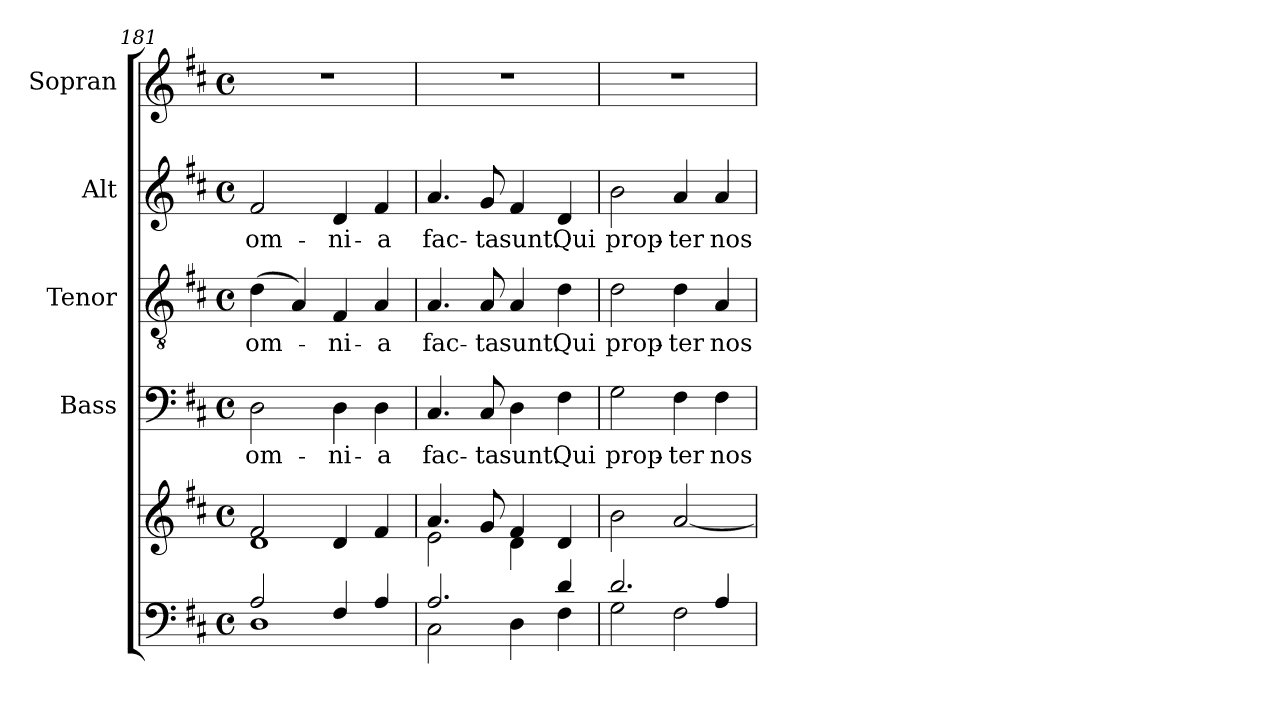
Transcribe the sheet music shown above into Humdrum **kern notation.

**kern	**kern	**kern	**text	**kern	**text	**kern	**text	**kern
*part5	*part5	*part4	*part4	*part3	*part3	*part2	*part2	*part1
*staff6	*staff5	*staff4	*staff4	*staff3	*staff3	*staff2	*staff2	*staff1
*	*	*I"Bass	*	*I"Tenor	*	*I"Alt	*	*I"Sopran
*	*	*I'B.	*	*I'T.	*	*I'A.	*	*I'S.
*clefF4	*clefG2	*clefF4	*	*clefGv2	*	*clefG2	*	*clefG2
*k[f#c#]	*k[f#c#]	*k[f#c#]	*	*k[f#c#]	*	*k[f#c#]	*	*k[f#c#]
*D:	*D:	*D:	*	*D:	*	*D:	*	*D:
*M4/4	*M4/4	*M4/4	*	*M4/4	*	*M4/4	*	*M4/4
*met(c)	*met(c)	*met(c)	*	*met(c)	*	*met(c)	*	*met(c)
=181	=181	=181	=181	=181	=181	=181	=181	=181
*^	*^	*	*	*	*	*	*	*
!	!	!	!	!	!LO:LY:b	!	!LO:LY:b	!	!LO:LY:b	!
2A/	1D	2f#/	1d	2D\	om-	(>4d\	om-	2f#/	om-	1r
.	.	.	.	.	.	4A/)	.	.	.	.
!	!	!	!	!	!LO:LY:b	!	!LO:LY:b	!	!LO:LY:b	!
4F#/	.	4d/	.	4D\	-ni-	4F#/	-ni-	4d/	-ni-	.
!	!	!	!	!	!LO:LY:b	!	!LO:LY:b	!	!LO:LY:b	!
4A/	.	4f#/	.	4D\	-a	4A/	-a	4f#/	-a	.
=182	=182	=182	=182	=182	=182	=182	=182	=182	=182	=182
!	!	!	!	!	!LO:LY:b	!	!LO:LY:b	!	!LO:LY:b	!
2.A/	2C#\	4.a/	2e\	4.C#/	fac-	4.A/	fac-	4.a/	fac-	1r
!	!	!	!	!	!LO:LY:b	!	!LO:LY:b	!	!LO:LY:b	!
.	.	8g/	.	8C#/	-ta	8A/	-ta	8g/	-ta	.
!	!	!	!	!	!LO:LY:b	!	!LO:LY:b	!	!LO:LY:b	!
.	4D\	4f#/	4d\	4D\	sunt.	4A/	sunt.	4f#/	sunt.	.
!	!	!	!	!	!LO:LY:b	!	!LO:LY:b	!	!LO:LY:b	!
4d/	4F#\	4d/	4ryy	4F#\	Qui	4d\	Qui	4d/	Qui	.
=183	=183	=183	=183	=183	=183	=183	=183	=183	=183	=183
!	!	!	!	!	!LO:LY:b	!	!LO:LY:b	!	!LO:LY:b	!
*	*	*v	*v	*	*	*	*	*	*	*
2.d/	2G\	2b\	2G\	prop-	2d\	prop-	2b\	prop-	1r
!	!	!	!	!LO:LY:b	!	!LO:LY:b	!	!LO:LY:b	!
.	2F#\	[2a/	4F#\	-ter	4d\	-ter	4a/	-ter	.
!	!	!	!	!LO:LY:b	!	!LO:LY:b	!	!LO:LY:b	!
4A/	.	.	4F#\	nos	4A/	nos	4a/	nos	.
*v	*v	*	*	*	*	*	*	*	*
=	=	=	=	=	=	=	=	=
*-	*-	*-	*-	*-	*-	*-	*-	*-
